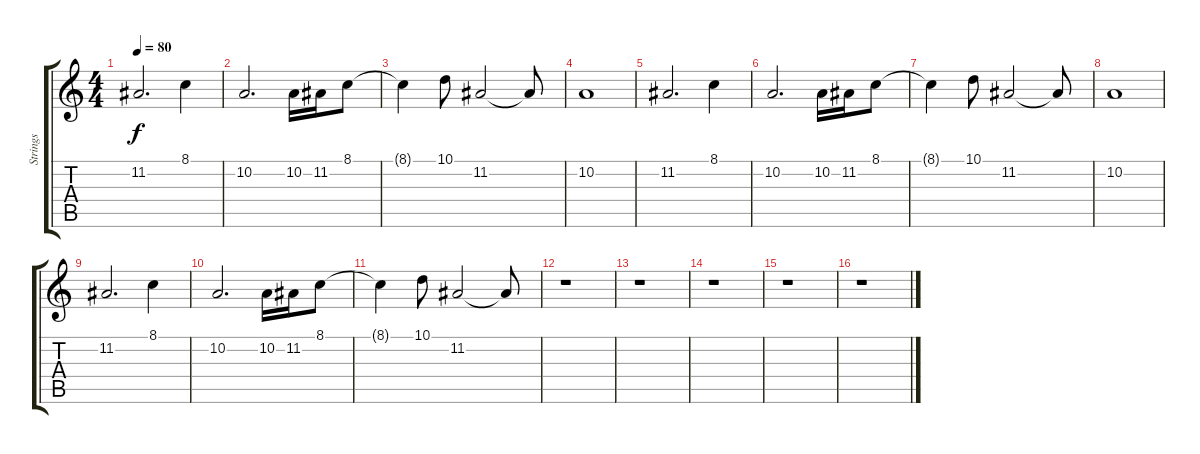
\track ("Strings" "Strings") {instrument stringensemble2}
\staff {score tabs}
\tuning (E4 B3 G3 D3 A2 E2) {hide}
\ts (4 4)
\tempo 80
\clef g2
\ks c
11.2.2{d dy f} 8.1.4 |
10.2.2{d} 10.2.16 11.2.16 8.1.8 |
8.1{t}.4 10.1.8 11.2.2 11.2{t}.8 |
10.2.1 |
11.2.2{d} 8.1.4 |
10.2.2{d} 10.2.16 11.2.16 8.1.8 |
8.1{t}.4 10.1.8 11.2.2 11.2{t}.8 |
10.2.1 |
11.2.2{d} 8.1.4 |
10.2.2{d} 10.2.16 11.2.16 8.1.8 |
8.1{t}.4 10.1.8 11.2.2 11.2{t}.8 |
r.1 |
r.1 |
r.1 |
r.1 |
r.1
